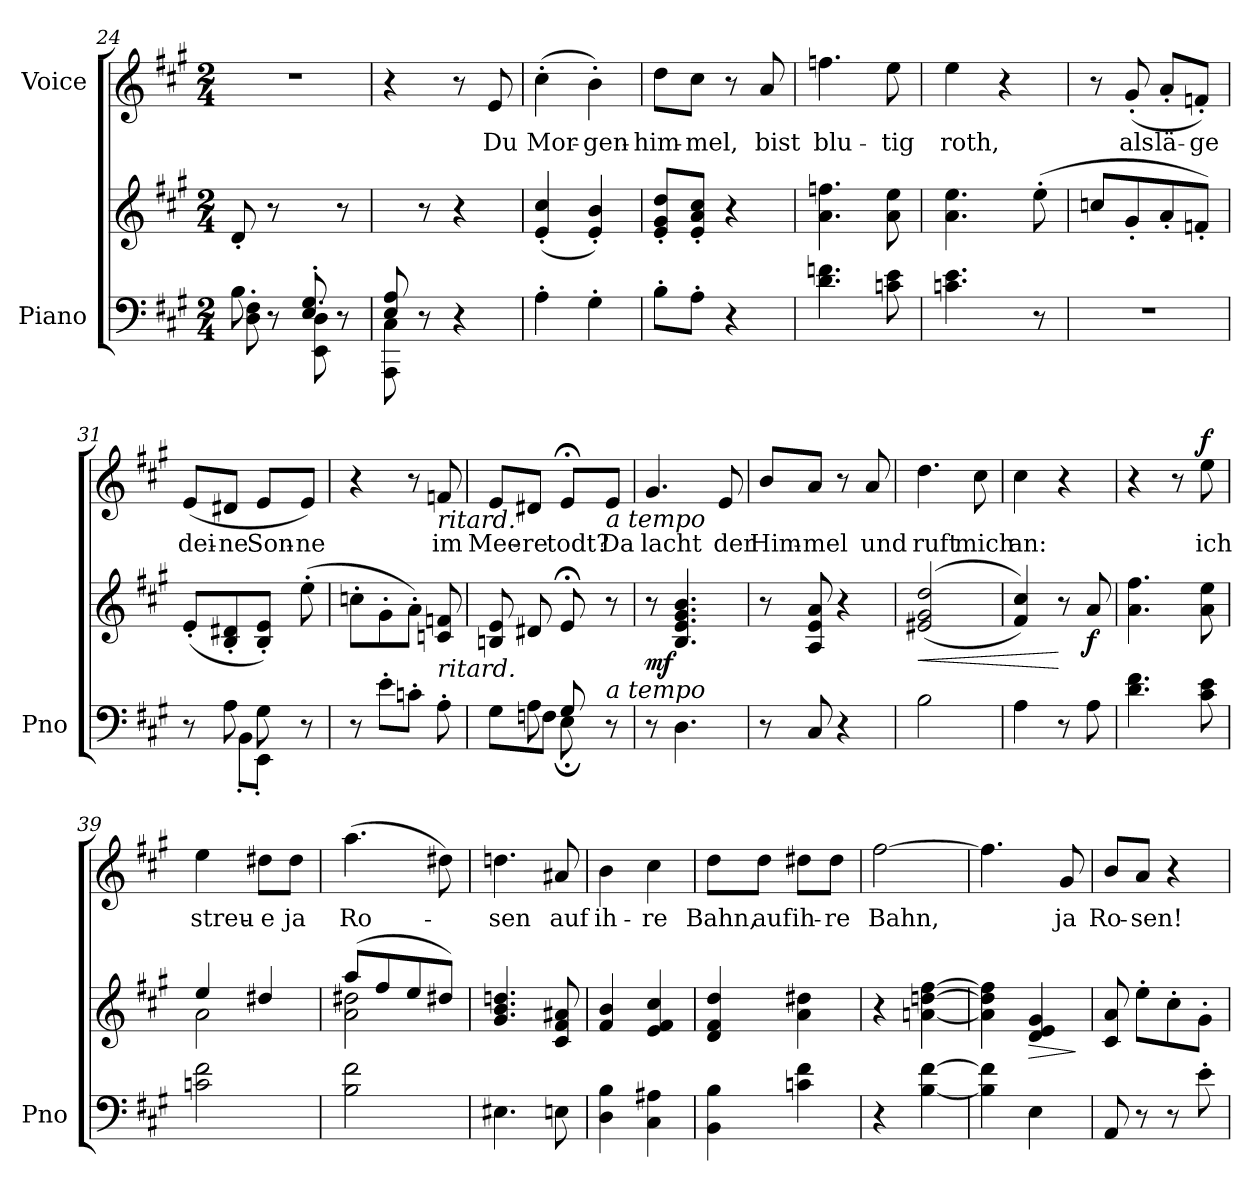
**kern	**kern	**dynam	**kern	**text	**dynam
*part2	*part2	*part2	*part1	*part1	*part1
*staff3	*staff2	*staff2/3	*staff1	*staff1	*staff1
*I"Piano	*	*	*I"Voice	*	*
*I'Pno	*	*	*	*	*
*clefF4	*clefG2	*	*clefG2	*	*
*k[f#c#g#]	*k[f#c#g#]	*	*k[f#c#g#]	*	*
*M2/4	*M2/4	*	*M2/4	*	*
=24	=24	=24	=24	=24	=24
*^	*	*	*	*	*
*	*^	*	*	*	*	*
4ryy	8B\	8D\'< 8F#\'<	8d'/	.	2r	.	.
.	4.ryy	8r	8r	.	.	.	.
8E/'> 8G#/'>	.	8EE\'< 8D\'<	8ryy	.	.	.	.
8ryy	.	8r	8r	.	.	.	.
*	*v	*v	*	*	*	*	*
=25	=25	=25	=25	=25	=25	=25
8E/ 8A/	8AAA\ 8C#\	8ryy	.	4r	.	.
4.ryy	8r	8r	.	.	.	.
.	4r	4r	.	8r	.	.
!	!	!	!	!	!LO:LY:b	!
.	.	.	.	8e/	Du	.
*v	*v	*	*	*	*	*
=26	=26	=26	=26	=26	=26
!	!	!	!	!LO:LY:b	!
4A'\	(4e/'> 4cc#/'>	.	(4cc#'\	Mor-	.
!	!	!	!	!LO:LY:b	!
4G#'\	4e/'> 4b/'>)	.	4b'\)	-gen-	.
=27	=27	=27	=27	=27	=27
!	!	!	!	!LO:LY:b	!
8B'\L	8e/'> 8g#/'> 8dd/'>L	.	8dd\L	-him-	.
!	!	!	!	!LO:LY:b	!
8A'\J	8e/'> 8a/'> 8cc#/'>J	.	8cc#\J	-mel,	.
4r	4r	.	8r	.	.
!	!	!	!	!LO:LY:b	!
.	.	.	8a/	bist	.
=28	=28	=28	=28	=28	=28
!	!	!	!	!LO:LY:b	!
4.d\ 4.fn\	4.a\ 4.ffn\	.	4.ffn\	blu-	.
!	!	!	!	!LO:LY:b	!
8cn\ 8e\	8a\ 8ee\	.	8ee\	-tig	.
=29	=29	=29	=29	=29	=29
!	!	!	!	!LO:LY:b	!
4.cn\ 4.e\	4.a\ 4.ee\	.	4ee\	roth,	.
.	.	.	4r	.	.
8r	(8ee'\	.	.	.	.
=30	=30	=30	=30	=30	=30
2r	8ccn/L	.	8r	.	.
!	!	!	!	!LO:LY:b	!
.	8g#'/	.	(8g#'/	als	.
!	!	!	!	!LO:LY:b	!
.	8a'/	.	8a'/L	lä-	.
!	!	!	!	!LO:LY:b	!
.	8fn'/J)	.	8fn'/J)	-ge	.
!!LO:PB:g=z
=31	=31	=31	=31	=31	=31
*^	*^	*	*	*	*
!	!	!	!	!	!	!LO:LY:b	!
8ryy	8r	(8e'/L	4.ryy	.	(8e/L	dei-	.
!	!	!	!	!	!	!LO:LY:b	!
8A\	8BB'\L	8B/' 8d#X/'	.	.	8d#X/J	-ne	.
!	!	!	!	!	!	!LO:LY:b	!
8G#\	8EE'\J	8B/' 8e/'J)	.	.	8e/L	Son-	.
!	!	!	!	!	!	!LO:LY:b	!
8ryy	8r	(8ee'\	8ryy	.	8e/J)	-ne	.
*v	*v	*	*	*	*	*	*
*	*v	*v	*	*	*	*
=32	=32	=32	=32	=32	=32
8r	8ccn'\L	.	4r	.	.
8e'\L	8g#'\	.	.	.	.
8cn'\J	8a'\J)	.	8r	.	.
!	!	!	!LO:TX:b:i:t=ritard.	!	!
!	!LO:TX:b:i:t=ritard.	!	!	!	!
!	!	!	!	!LO:LY:b	!
8A'\	8cn/ 8fn/	.	8fn/	im	.
=33	=33	=33	=33	=33	=33
*^	*	*	*	*	*
!	!	!	!	!	!LO:LY:b	!
8ryy	8G#\L	8Bn/ 8e/	.	8e/L	Mee-	.
!	!	!	!	!	!LO:LY:b	!
8A\	8Fn\J	8d#X/	.	8d#X/J	-re	.
!	!	!	!	!	!LO:LY:b	!
8G#/	8E;\	8e;</	.	8e;</L	todt?	.
!	!	!	!	!LO:TX:b:i:t=a tempo	!	!
!	!	!LO:TX:b:i:t=a tempo	!	!	!	!
!	!	!	!	!	!LO:LY:b	!
8ryy	8r	8r	.	8e/J	Da	.
=34	=34	=34	=34	=34	=34	=34
!	!	!	!LO:DY:b	!	!LO:LY:b	!
*v	*v	*	*	*	*	*
8r	8r	mf	4.g#/	lacht	.
4.D\	4.B/ 4.e/ 4.g#/ 4.b/	.	.	.	.
!	!	!	!	!LO:LY:b	!
.	.	.	8e/	der	.
=35	=35	=35	=35	=35	=35
!	!	!	!	!LO:LY:b	!
8r	8r	.	8b/L	Him-	.
!	!	!	!	!LO:LY:b	!
8C#/	8A/ 8e/ 8a/	.	8a/J	-mel	.
4r	4r	.	8r	.	.
!	!	!	!	!LO:LY:b	!
.	.	.	8a/	und	.
=36	=36	=36	=36	=36	=36
!	!	!LO:HP:b	!	!LO:LY:b	!
2B\	((2e#X/ 2g#/ 2dd/	<	4.dd\	ruft	.
!	!	!	!	!LO:LY:b	!
.	.	.	8cc#\	mich	.
=37	=37	=37	=37	=37	=37
!	!	!	!	!LO:LY:b	!
4A\	4f#/ 4cc#/))	.	4cc#\	an:	.
8r	8r	[	4r	.	.
!	!	!LO:DY:b	!	!	!
8A\	8a/	f	.	.	.
!!LO:LB:g=z
=38	=38	=38	=38	=38	=38
4.d\ 4.f#\	4.a\ 4.ff#\	.	4r	.	.
.	.	.	8r	.	.
!	!	!	!	!LO:LY:b	!LO:DY:b
8c#\ 8e\	8a\ 8ee\	.	8ee\	ich	f
=39	=39	=39	=39	=39	=39
*	*^	*	*	*	*
!	!	!	!	!	!LO:LY:b	!
2cn\ 2f#\	4ee/	2a\	.	4ee\	streu-	.
!	!	!	!	!	!LO:LY:b	!
.	4dd#X/	.	.	8dd#X\L	-e	.
!	!	!	!	!	!LO:LY:b	!
.	.	.	.	8dd#\J	ja	.
=40	=40	=40	=40	=40	=40	=40
!	!	!	!	!	!LO:LY:b	!
2B\ 2f#\	(8aa/L	2a\ 2dd#X\	.	(4.aa\	Ro-	.
.	8ff#/	.	.	.	.	.
.	8ee/	.	.	.	.	.
.	8dd#X/J)	.	.	8dd#X\)	.	.
*	*v	*v	*	*	*	*
=41	=41	=41	=41	=41	=41
!	!	!	!	!LO:LY:b	!
4.E#X\	4.g#/ 4.b/ 4.ddn/	.	4.ddn\	-sen	.
!	!	!	!	!LO:LY:b	!
8En\	8c#/ 8f#/ 8a#X/	.	8a#X/	auf	.
=42	=42	=42	=42	=42	=42
!	!	!	!	!LO:LY:b	!
4D\ 4B\	4f#/ 4b/	.	4b\	ih-	.
!	!	!	!	!LO:LY:b	!
4C#\ 4A#X\	4e/ 4f#/ 4cc#/	.	4cc#\	-re	.
=43	=43	=43	=43	=43	=43
!	!	!	!	!LO:LY:b	!
4BB\ 4B\	4d/ 4f#/ 4dd/	.	8dd\L	Bahn,	.
!	!	!	!	!LO:LY:b	!
.	.	.	8dd\J	auf	.
!	!	!	!	!LO:LY:b	!
4cn\ 4f#\	4a\ 4dd#X\	.	8dd#X\L	ih-	.
!	!	!	!	!LO:LY:b	!
.	.	.	8dd#\J	-re	.
=44	=44	=44	=44	=44	=44
!	!	!	!	!LO:LY:b	!
4r	4r	.	[2ff#\	Bahn,	.
[4B\ [4f#\	[4an\ [4ddn\ [4ff#\	.	.	.	.
=45	=45	=45	=45	=45	=45
4B\] 4f#\]	4a\] 4dd\] 4ff#\]	.	4.ff#\]	.	.
!	!	!LO:HP:b	!	!	!
4E\	4d/ 4e/ 4g#/	>	.	.	.
!	!	!	!	!LO:LY:b	!
.	.	.	8g#/	ja	.
.	.	]	.	.	.
=46	=46	=46	=46	=46	=46
!	!	!	!	!LO:LY:b	!
8AA/	8c#/ 8a/	.	8b/L	Ro-	.
!	!	!	!	!LO:LY:b	!
8r	8ee'\L	.	8a/J	-sen!	.
8r	8cc#'\	.	4r	.	.
8e'\	8g#'\J	.	.	.	.
=	=	=	=	=	=
*-	*-	*-	*-	*-	*-
